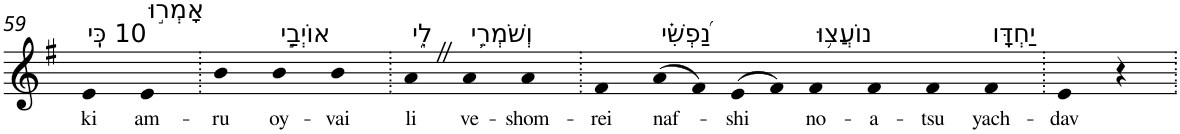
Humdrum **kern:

**kern	**text
*part1	*part1
*staff1	*staff1
*I"Piano	*
*I'Pno	*
!!LO:PB:g=z
*clefG2	*
*k[f#]	*
*G:	*
=59	=59
!LO:TX:a:t=10 כִּֽי	!
!	!LO:LY:b
4e	ki
!LO:TX:a:t=אָמְר֣וּ	!
!	!LO:LY:b
4e	am-
=60.	=60.
!	!LO:LY:b
4b	-ru
!LO:TX:a:t=אוֹיְבַ֣י	!
!	!LO:LY:b
4b	oy-
!	!LO:LY:b
4b	-vai
=61.	=61.
!LO:TX:a:t=לִ֑י	!
!	!LO:LY:b
4aZ	li
!LO:TX:a:t=וְשֹׁמְרֵ֥י	!
!	!LO:LY:b
4a	ve-
!	!LO:LY:b
4a	-shom-
=62.	=62.
!	!LO:LY:b
4f#	-rei
!LO:TX:a:t=נַ֝פְשִׁ֗י	!
!	!LO:LY:b
(>8a	naf-
8f#)	.
!	!LO:LY:b
(>8e	-shi
8f#)	.
!LO:TX:a:t=נוֹעֲצ֥וּ	!
!	!LO:LY:b
4f#	no-
!	!LO:LY:b
4f#	-a-
!	!LO:LY:b
4f#	-tsu
!LO:TX:a:t=יַחְדָּֽו	!
!	!LO:LY:b
4f#	yach-
=63.	=63.
!	!LO:LY:b
4e	-dav
4r	.
=.	=.
*-	*-
